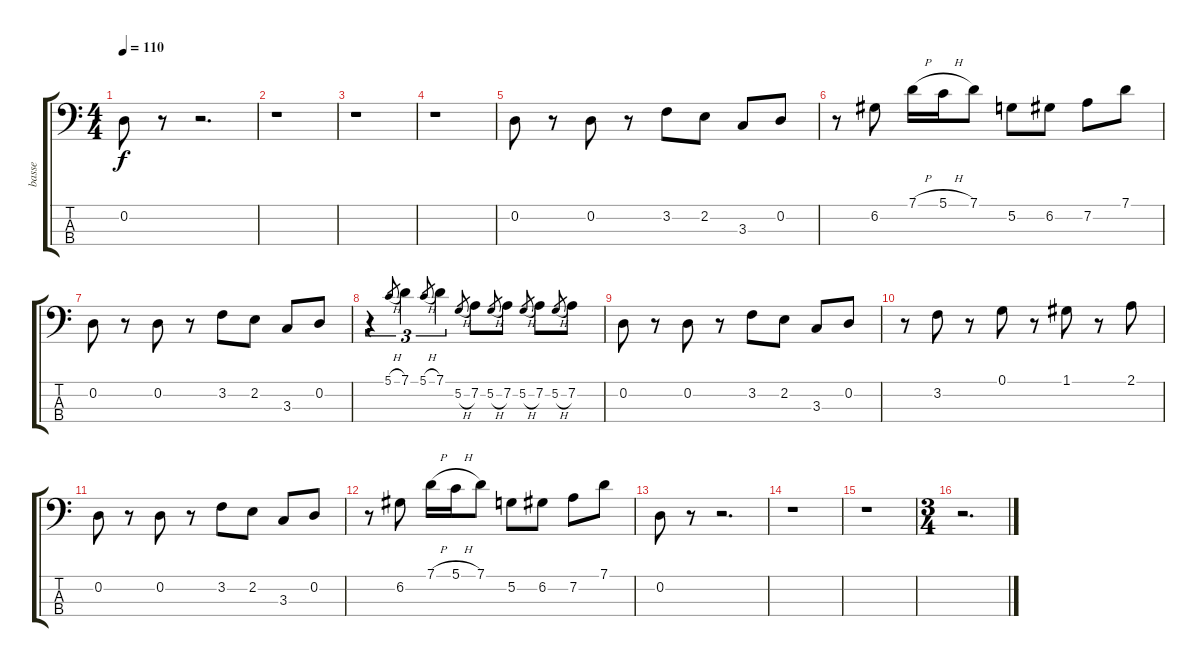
\track ("basse" "basse") {instrument electricbassfinger}
\staff {score tabs}
\tuning (G2 D2 A1 E1) {hide}
\ts (4 4)
\tempo 110
\clef f4
\ks c
0.2.8{dy f} r.8 r.2{d} |
r.1 |
r.1 |
r.1 |
0.2.8 r.8 0.2.8 r.8 3.2.8 2.2.8 3.3.8 0.2.8 |
r.8 6.2.8 7.1{h}.16 5.1{h}.16 7.1.8 5.2.8 6.2.8 7.2.8 7.1.8 |
0.2.8 r.8 0.2.8 r.8 3.2.8 2.2.8 3.3.8 0.2.8 |
r.4{tu (3 2)} 5.1{h}.8{gr} 7.1.4{tu (3 2)} 5.1{h}.8{gr} 7.1.4{tu (3 2)} 5.2{h}.8{gr} 7.2.8 5.2{h}.8{gr} 7.2.8 5.2{h}.8{gr} 7.2.8 5.2{h}.8{gr} 7.2.8 |
0.2.8 r.8 0.2.8 r.8 3.2.8 2.2.8 3.3.8 0.2.8 |
r.8 3.2.8 r.8 0.1.8 r.8 1.1.8 r.8 2.1.8 |
0.2.8 r.8 0.2.8 r.8 3.2.8 2.2.8 3.3.8 0.2.8 |
r.8 6.2.8 7.1{h}.16 5.1{h}.16 7.1.8 5.2.8 6.2.8 7.2.8 7.1.8 |
0.2.8 r.8 r.2{d} |
r.1 |
r.1 |
\ts (3 4)
r.2{d}
